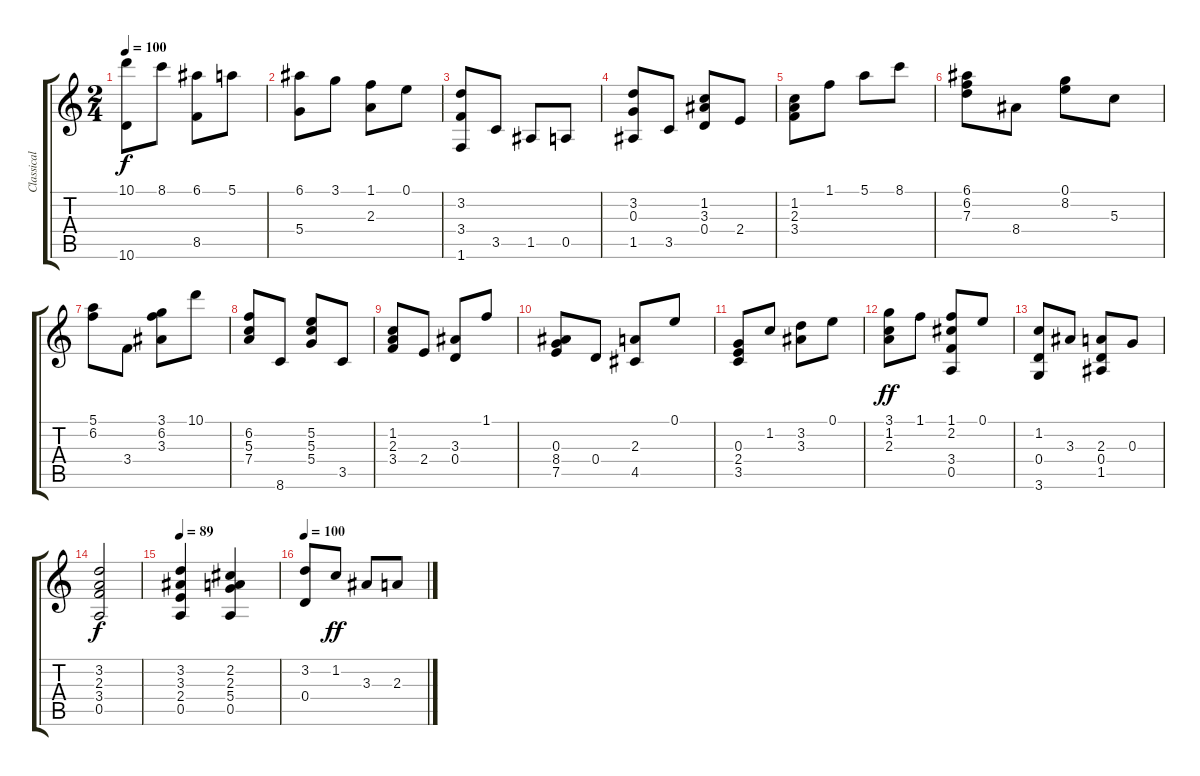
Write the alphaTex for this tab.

\track ("Classical Guitar" "Classical ") {instrument acousticguitarnylon}
\staff {score tabs}
\tuning (E4 B3 G3 D3 A2 E2) {hide}
\ts (2 4)
\tempo 100
\clef g2
\ks c
(10.1 10.6).8{dy f instrument acousticguitarnylon} 8.1.8 (6.1 8.5).8 5.1.8 |
(6.1 5.4).8 3.1.8 (1.1 2.3).8 0.1.8 |
(3.2 3.4 1.6).8 3.5.8 1.5.8 0.5.8 |
(3.2 0.3 1.5).8 3.5.8 (1.2 3.3 0.4).8 2.4.8 |
(1.2 2.3 3.4).8 1.1.8 5.1.8 8.1.8 |
(6.1 6.2 7.3).8 8.4.8 (0.1 8.2).8 5.3.8 |
(5.1 6.2).8 3.4.8 (3.1 6.2 3.3).8 10.1.8 |
(6.2 5.3 7.4).8 8.6.8 (5.2 5.3 5.4).8 3.5.8 |
(1.2 2.3 3.4).8 2.4.8 (3.3 0.4).8 1.1.8 |
(0.3 8.4 7.5).8 0.4.8 (2.3 4.5).8 0.1.8 |
(0.3 2.4 3.5).8 1.2.8 (3.2 3.3).8 0.1.8 |
(3.1 1.2 2.3).8{dy ff} 1.1.8 (1.1 2.2 3.4 0.5).8 0.1.8 |
(1.2 0.4 3.6).8 3.3.8 (2.3 0.4 1.5).8 0.3.8 |
(3.2 2.3 3.4 0.5).2{dy f} |
\tempo 89
(3.2 3.3 2.4 0.5).4 (2.2 2.3 5.4 0.5).4 |
\tempo 100
(3.2 0.4).8 1.2.8{dy ff} 3.3.8 2.3.8
